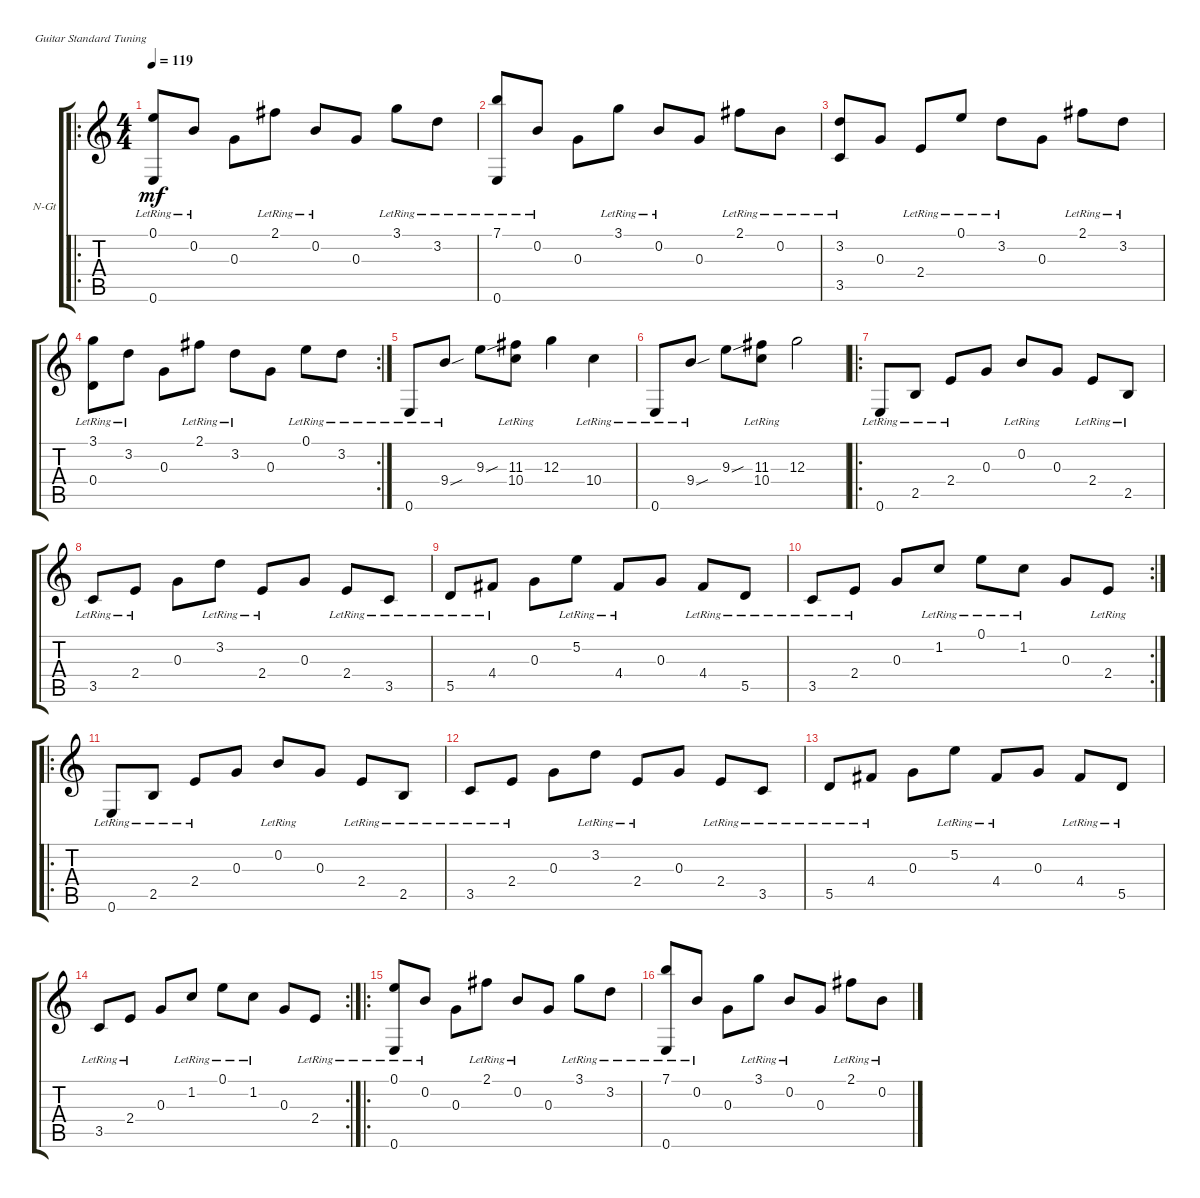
\defaultSystemsLayout 4
\bracketExtendMode groupsimilarinstruments
\firstSystemTrackNameOrientation horizontal
\otherSystemsTrackNameOrientation horizontal
\track ("Nylon Guitar" "N-Gt") {instrument acousticguitarnylon}
\staff {score tabs}
\tuning (E4 B3 G3 D3 A2 E2)
\ro
\ts (4 4)
\tempo 119
\clef g2
\ks c
(0.1{lr} 0.6{lr}).8{dy mf instrument acousticguitarnylon} 0.2{lr}.8 0.3.8 2.1{lr}.8 0.2{lr}.8 0.3.8 3.1{lr}.8 3.2{lr}.8 |
(7.1{lr} 0.6{lr}).8 0.2{lr}.8 0.3.8 3.1{lr}.8 0.2{lr}.8 0.3.8 2.1{lr}.8 0.2{lr}.8 |
(3.2{lr} 3.5{lr}).8 0.3.8 2.4{lr}.8 0.1{lr}.8 3.2{lr}.8 0.3.8 2.1{lr}.8 3.2{lr}.8 |
\rc 2
(3.1{lr} 0.4{lr}).8 3.2{lr}.8 0.3.8 2.1{lr}.8 3.2{lr}.8 0.3.8 0.1{lr}.8 3.2{lr}.8 |
0.6{lr}.8 9.4{sou lr}.8 9.3{sou}.8 (11.3{lr} 10.4{lr}).8 12.3.4 10.4{lr}.4 |
0.6{lr}.8 9.4{sou lr}.8 9.3{sou}.8 (11.3{lr} 10.4{lr}).8 12.3.2 |
\ro
0.6{lr}.8 2.5{lr}.8 2.4{lr}.8 0.3.8 0.2{lr}.8 0.3.8 2.4{lr}.8 2.5{lr}.8 |
3.5{lr}.8 2.4{lr}.8 0.3.8 3.2{lr}.8 2.4{lr}.8 0.3.8 2.4{lr}.8 3.5{lr}.8 |
5.5{lr}.8 4.4{lr}.8 0.3.8 5.2{lr}.8 4.4{lr}.8 0.3.8 4.4{lr}.8 5.5{lr}.8 |
\rc 2
3.5{lr}.8 2.4{lr}.8 0.3.8 1.2{lr}.8 0.1{lr}.8 1.2{lr}.8 0.3.8 2.4{lr}.8 |
\ro
0.6{lr}.8 2.5{lr}.8 2.4{lr}.8 0.3.8 0.2{lr}.8 0.3.8 2.4{lr}.8 2.5{lr}.8 |
3.5{lr}.8 2.4{lr}.8 0.3.8 3.2{lr}.8 2.4{lr}.8 0.3.8 2.4{lr}.8 3.5{lr}.8 |
5.5{lr}.8 4.4{lr}.8 0.3.8 5.2{lr}.8 4.4{lr}.8 0.3.8 4.4{lr}.8 5.5{lr}.8 |
\rc 2
3.5{lr}.8 2.4{lr}.8 0.3.8 1.2{lr}.8 0.1{lr}.8 1.2{lr}.8 0.3.8 2.4{lr}.8 |
\ro
(0.1{lr} 0.6{lr}).8 0.2{lr}.8 0.3.8 2.1{lr}.8 0.2{lr}.8 0.3.8 3.1{lr}.8 3.2{lr}.8 |
(7.1{lr} 0.6{lr}).8 0.2{lr}.8 0.3.8 3.1{lr}.8 0.2{lr}.8 0.3.8 2.1{lr}.8 0.2{lr}.8
